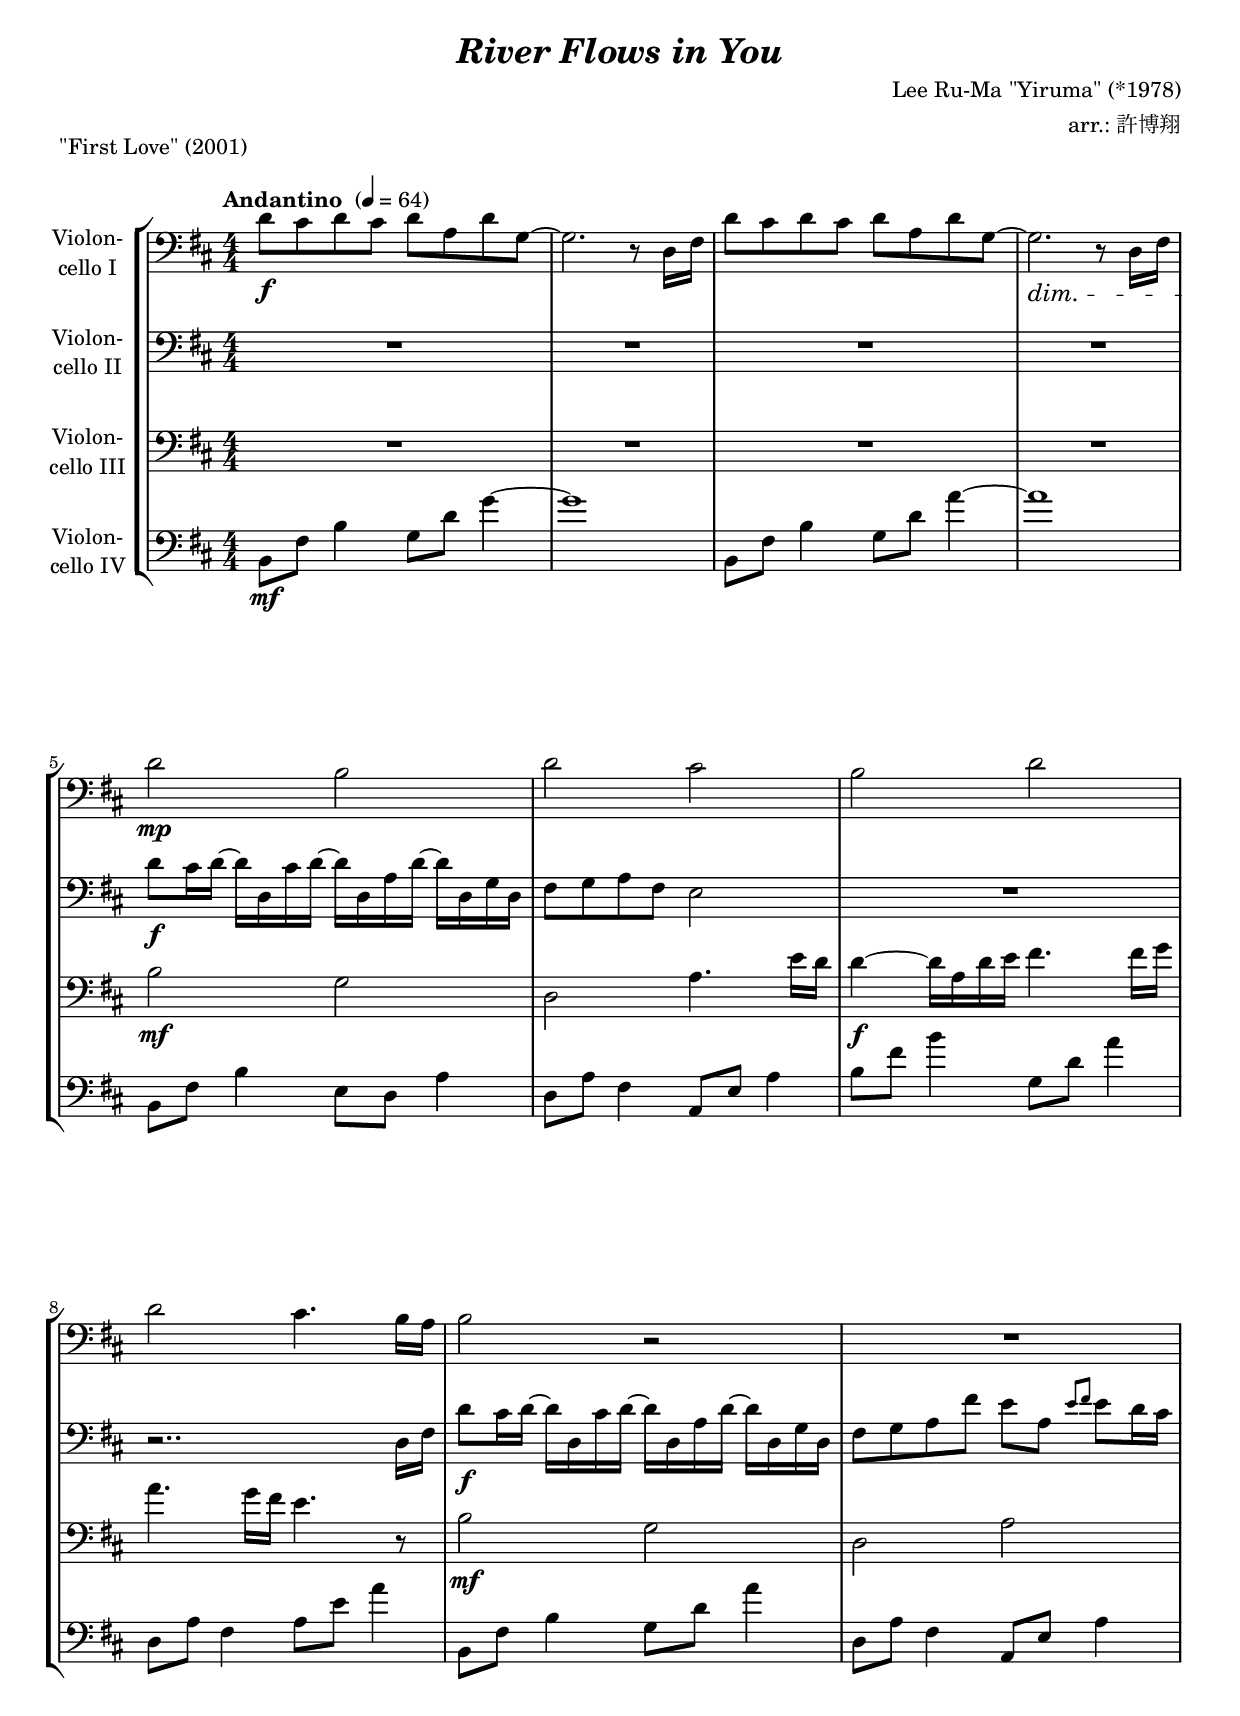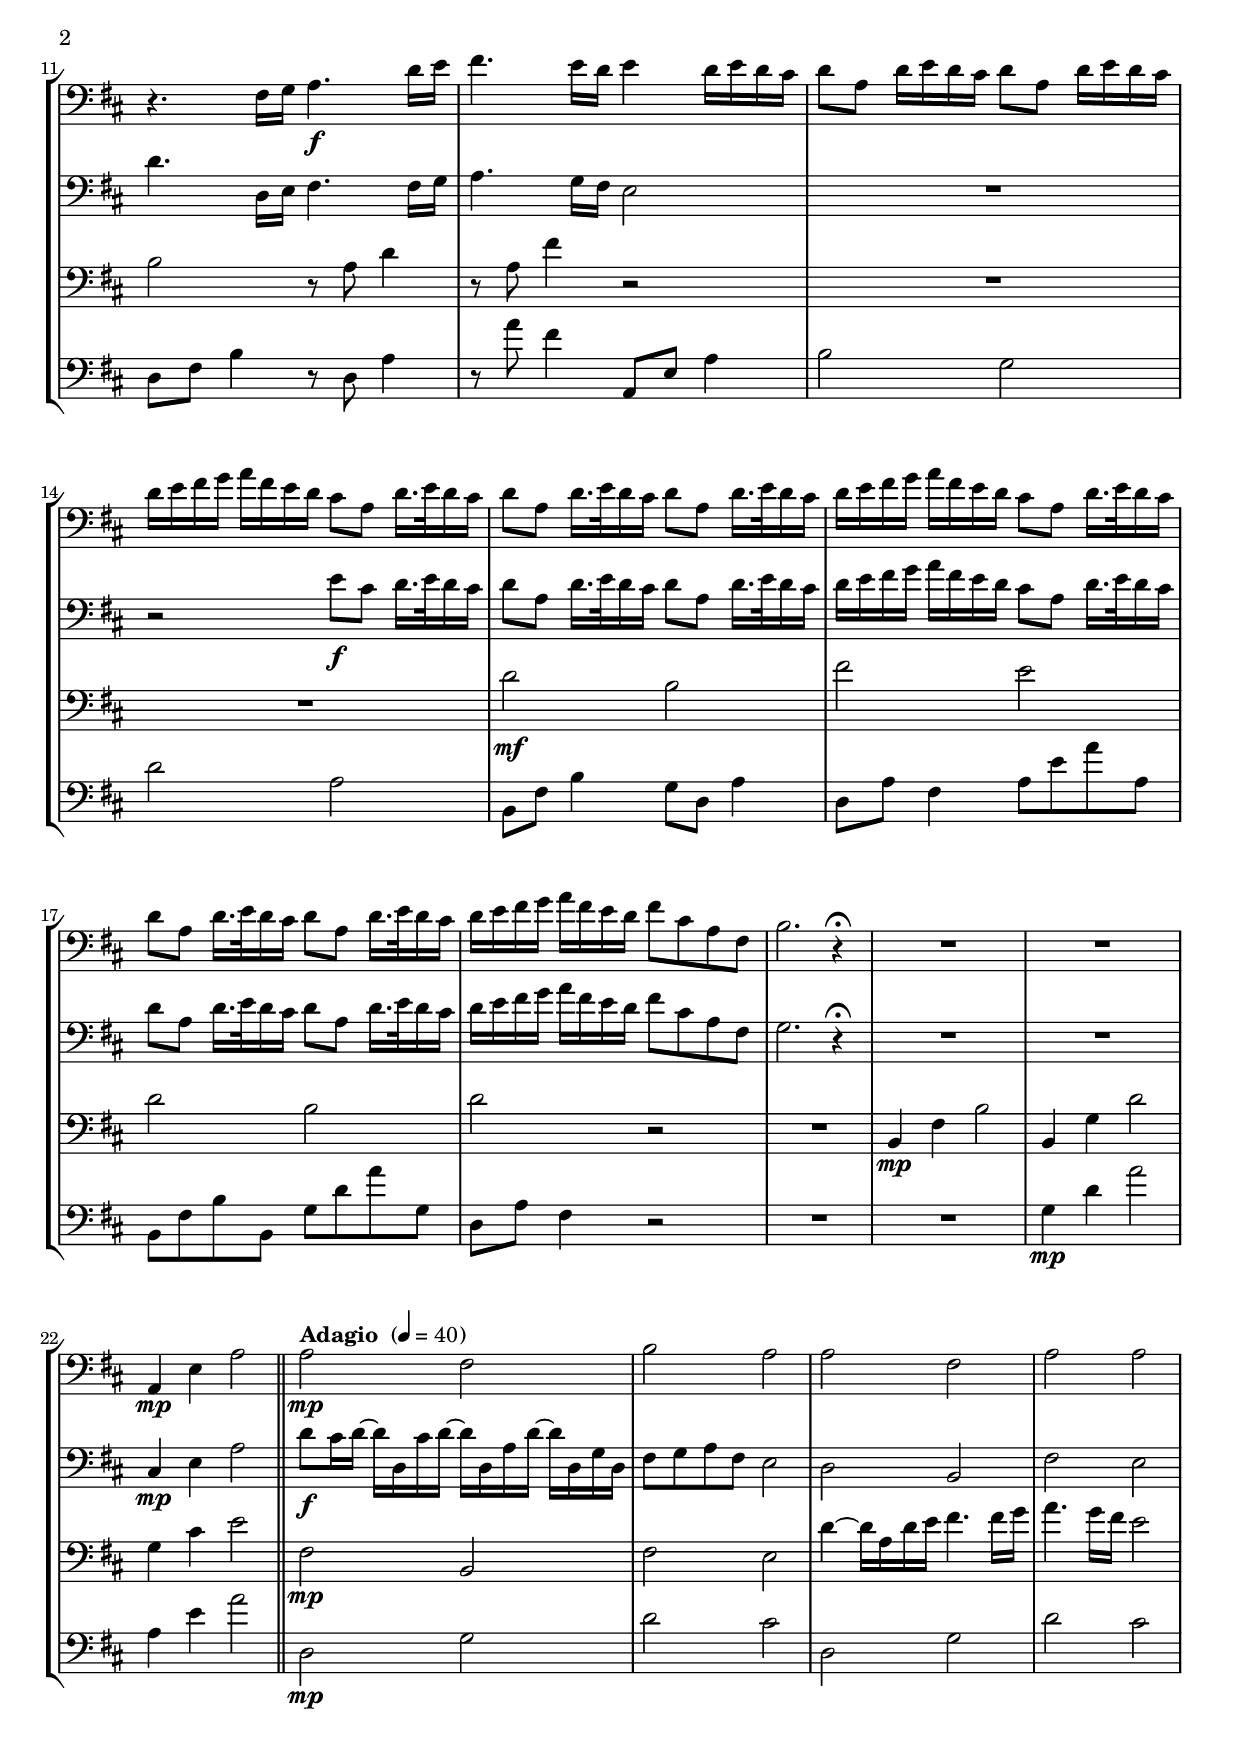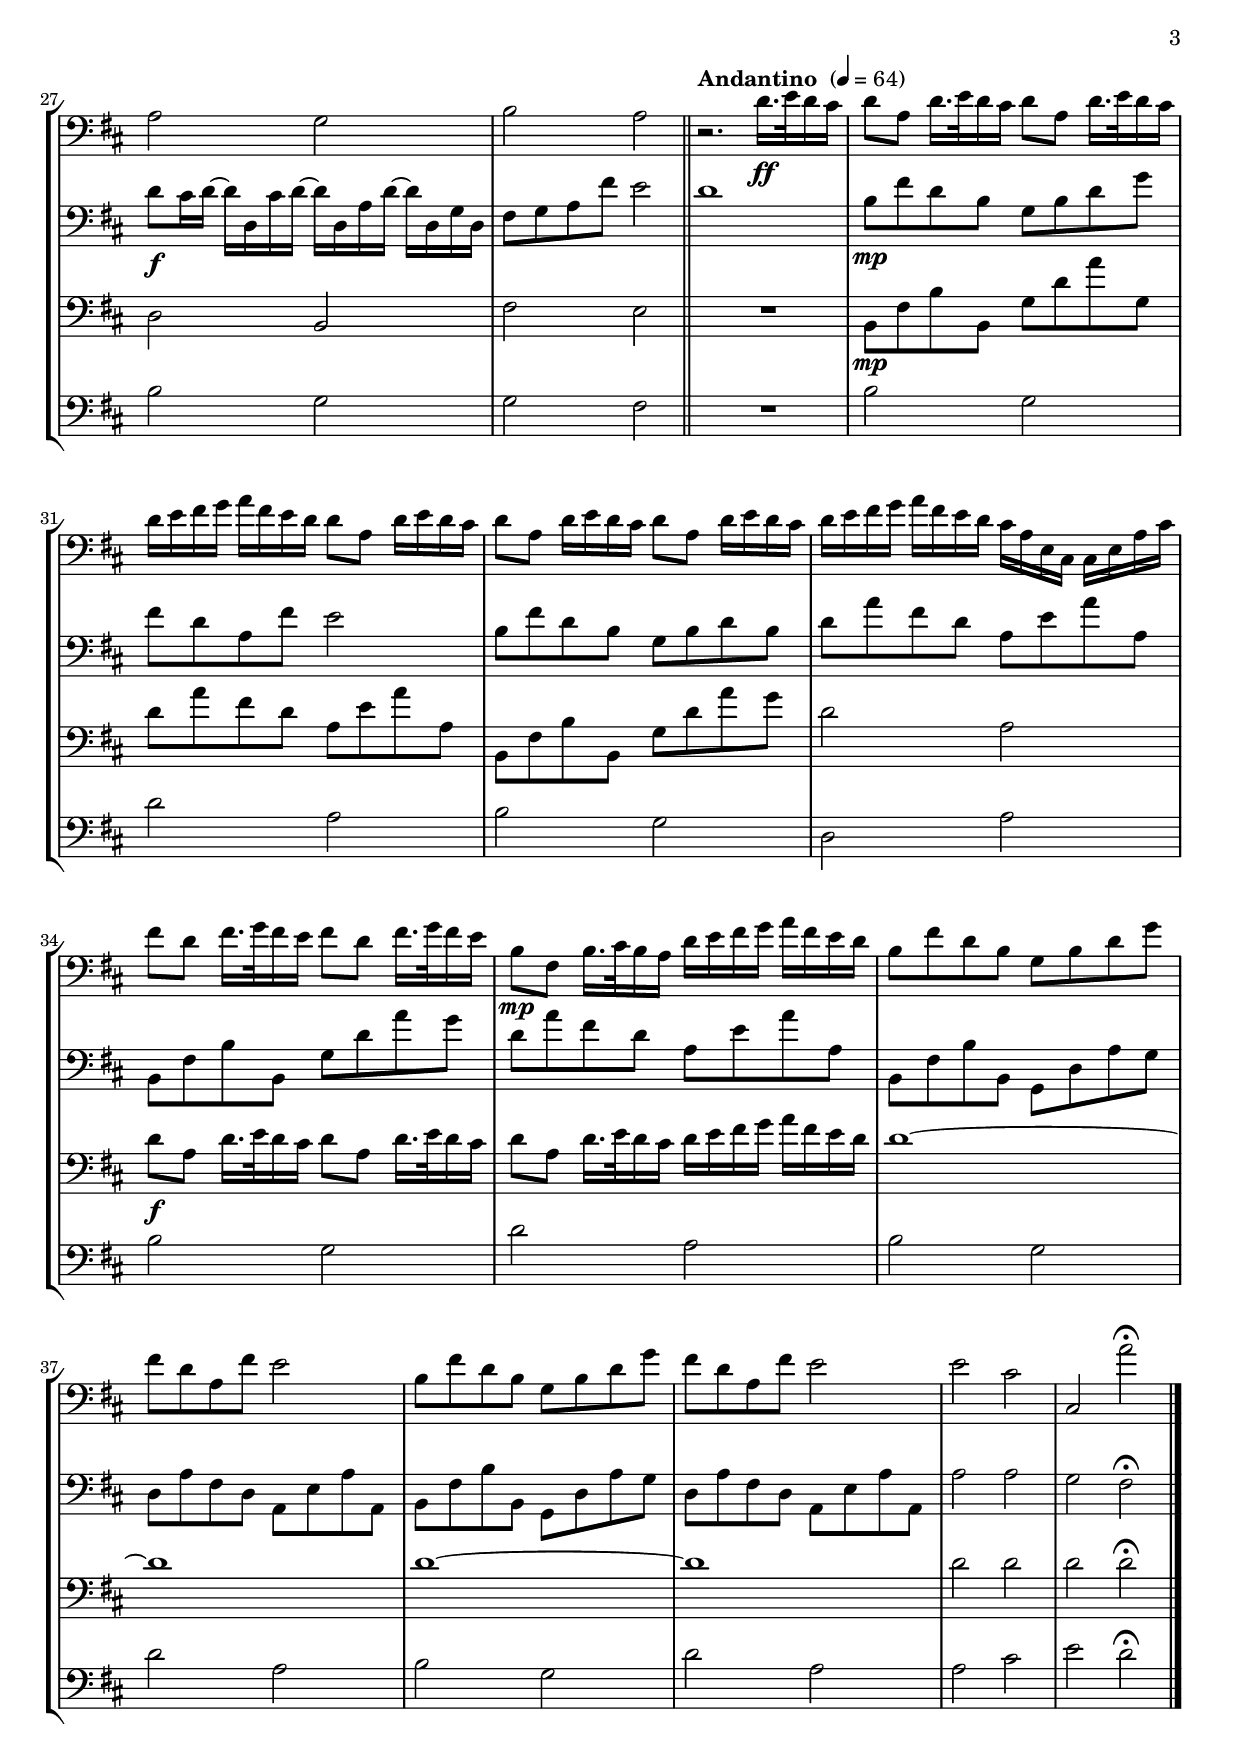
\version "2.18.2"
\include "deutsch.ly"
  
#(set-global-staff-size 19)

\header {
  title     = \markup \bold \italic "River Flows in You"
  composer  = "Lee Ru-Ma \"Yiruma\" (*1978)"
  arranger  = "arr.: 許博翔"
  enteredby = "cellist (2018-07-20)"
  piece     = "\"First Love\" (2001)"
}

voiceconsts = {
  \key d \major
  \time 4/4
  \clef "bass"
  \numericTimeSignature
  \compressFullBarRests
  % Set default beaming for all staves
% \set Timing.beamExceptions = #'()
% \set Timing.baseMoment     = #(ly:make-moment 1 4)
% \set Timing.beatStructure  = #'(1 1 1)
  \tempo "Andantino " 4=64
}

micl = "clarinet"
mifl = "flute"
miob = "oboe"
mifh = "french horn"
misx = "tenor sax"
mist = "string ensemble 1"
miba = "cello"

adagio    = { \bar "||" \tempo "Adagio "    4=40 }
andantino = { \bar "||" \tempo "Andantino " 4=64 }

va = \relative c' {
  \voiceconsts

  d8\f cis d cis d a d g,~
  g2. r8 d16 fis
  d'8 cis d cis d a d g,~
  g2.\dim r8 d16 fis
  d'2\mp h
  d cis
  h d

  d cis4. h16 a
  h2 r
  R1
  r4. fis16 g a4.\f d16 e
  fis4. e16 d e4 d16 e d cis

  d8 a d16 e d cis d8 a d16 e d cis
  d e fis g a fis e d cis8 a d16. e32 d16 cis

  d8 a d16. e32 d16 cis d8 a d16. e32 d16 cis
  d e fis g a fis e d cis8 a d16. e32 d16 cis

  d8 a d16. e32 d16 cis d8 a d16. e32 d16 cis
  d e fis g a fis e d fis8 cis a fis
  h2. r4\fermata
  R1*2
  a,4\mp e' a2 \adagio
  a\mp fis
  h a
  a fis
  a a
  a g
  h a \andantino
  r2. d16.\ff e32 d16 cis
  d8 a d16. e32 d16 cis d8 a d16. e32 d16 cis

  d16 e fis g a fis e d d8 a d16 e d cis
  d8 a d16 e d cis d8 a d16 e d cis

  d e fis g a fis e d cis a e cis cis e a cis
  fis8 d fis16. g32 fis16 e fis8 d fis16. g32 fis16 e

  h8\mp fis h16. cis32 h16 a d e fis g a fis e d
  h8 fis' d h g h d g
  fis d a fis' e2
  h8 fis' d h g h d g

  fis d a fis' e2
  e cis
  cis, a''\fermata \bar "|."
}

vb = \relative c' {
  \voiceconsts

  R1*4
  d8\f cis16 d~ d d, cis' d~ d d, a' d~ d d, g d
  fis8 g a fis e2
  R1
  r2.. d16 fis
  
  d'8\f cis16 d~ d d, cis' d~ d d, a' d~ d d, g d
  fis8 g a fis' e a, \grace { e'[ fis] } e d16 cis
  d4. d,16 e fis4. fis16 g
  a4. g16 fis e2
  R1

  r2 e'8\f cis d16. e32 d16 cis
  d8 a d16. e32 d16 cis d8 a d16. e32 d16 cis
  d e fis g a fis e d cis8 a d16. e32 d16 cis

  d8 a d16. e32 d16 cis d8 a d16. e32 d16 cis
  d e fis g a fis e d fis8 cis a fis
  g2. r4\fermata
  R1*2
  cis,4\mp e a2 \adagio

  d8\f cis16 d~ d d, cis' d~ d d, a' d~ d d, g d
  fis8 g a fis e2
  d h
  fis' e

  d'8\f cis16 d~ d d, cis' d~ d d, a' d~ d d, g d
  fis8 g a fis' e2 \andantino
  d1
  h8\mp fis' d h g h d g
  fis d a fis' e2

  h8 fis' d h g h d h
  d a' fis d a e' a a,
  h, fis' h h, g' d' a' g
  d a' fis d a e' a a,

  h, fis' h h, g d' a' g
  d a' fis d a e' a a,
  h fis' h h, g d' a' g
  d a' fis d a e' a a,
  a'2 a
  g fis\fermata \bar "|."
}

vc = \relative c' {
  \voiceconsts

  R1*4
  h2\mf g
  d a'4. e'16 d
  d4~\f d16 a d e fis4. fis16 g
  a4. g16 fis e4. r8
  h2\mf g
  d a'
  h r8 a d4

  r8 a fis'4 r2
  R1*2
  d2\mf h
  fis' e
  d h
  d r
  R1
  h,4\mp fis' h2
  h,4 g' d'2
  g,4 cis e2 \adagio
  fis,\mp h,
  fis' e

  d'4~ d16 a d e fis4. fis16 g
  a4. g16 fis e2
  d, h
  fis' e \andantino
  R1
  h8\mp fis' h h, g' d' a' g,

  d' a' fis d a e' a a,
  h, fis' h h, g' d' a' g
  d2 a
  d8\f a d16. e32 d16 cis d8 a d16. e32 d16 cis

  d8 a d16. e32 d16 cis d e fis g a fis e d
  d1~
  d
  d~
  d
  d2 d
  d d\fermata \bar "|."
}

vd = \relative c {
  \voiceconsts

  h8\mf fis' h4 g8 d' g4~
  g1
  h,,8 fis' h4 g8 d' a'4~
  a1
  h,,8 fis' h4 e,8 d a'4
  d,8 a' fis4 a,8 e' a4
  h8 fis' h4 g,8 d' a'4

  d,,8 a' fis4 a8 e' a4
  h,,8 fis' h4 g8 d' a'4
  d,,8 a' fis4 a,8 e' a4
  d,8 fis h4 r8 d, a'4
  r8 a' fis4 a,,8 e' a4
  h2 g
  d' a

  h,8 fis' h4 g8 d a'4
  d,8 a' fis4 a8 e' a a,
  h, fis' h h, g' d' a' g,
  d a' fis4 r2
  R1*2
  g4\mp d' a'2
  a,4 e' a2 \adagio
  d,,\mp g

  d' cis
  d, g
  d' cis
  h g
  g fis \andantino
  R1
  h2 g
  d' a
  h g
  d a'
  h g
  d' a
  h g

  d' a
  h g
  d' a
  a cis
  e d\fermata \bar "|."
}


music = \new StaffGroup <<
      \new Staff {
	\set Staff.midiInstrument = \miba
	\set Staff.instrumentName = \markup \center-column { "Violon-" "cello I" }
	\transpose d d { \va }
      }

      \new Staff {
	\set Staff.midiInstrument = \miba
	\set Staff.instrumentName = \markup \center-column { "Violon-" "cello II" }
	\transpose d d { \vb }
      }

      \new Staff {
	\set Staff.midiInstrument = \miba
	\set Staff.instrumentName = \markup \center-column { "Violon-" "cello III" }
	\transpose d d { \vc }
      }

      \new Staff {
	\set Staff.midiInstrument = \miba
	\set Staff.instrumentName = \markup \center-column { "Violon-" "cello IV" }
	\transpose d d { \vd }
      }
>>

\book {
  \score {
    \music
    \layout {}
  }

  \score {
    \unfoldRepeats \music

    \midi {
      \context {
        \Score
      }
    }
  }
}
